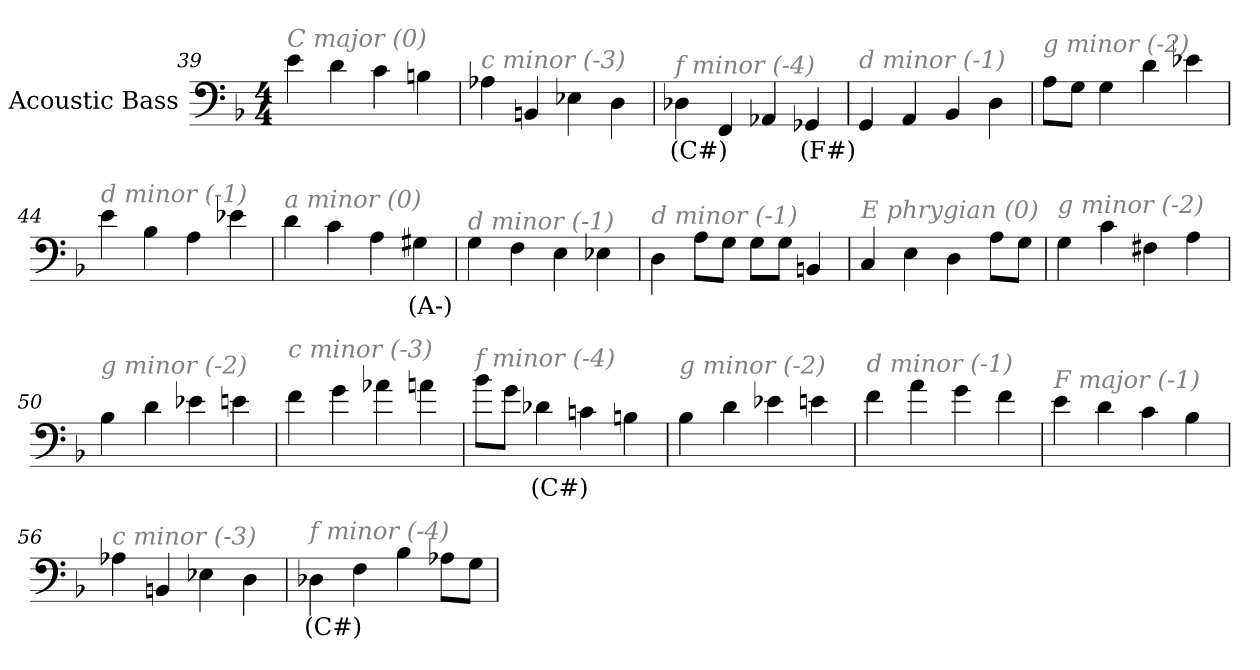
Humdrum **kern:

**kern	**text
*part1	*part1
*staff1	*staff1
*I"Acoustic Bass	*
*clefF4	*
*ITrd7c12	*
*k[b-]	*
*F:	*
*M4/4	*
=39	=39
!LO:TX:i:color=#808080:t=C major (0)	!
4E	.
4D	.
4C	.
4BBn	.
=40	=40
!LO:TX:i:color=#808080:t=c minor (-3)	!
4AA-X	.
4BBBn	.
4EE-X	.
4DD	.
=41	=41
!LO:TX:i:color=#808080:t=f minor (-4)	!
4DD-Xi	(C#)
4FFF	.
4AAA-X	.
4GGG-Xi	(F#)
=42	=42
!LO:TX:i:color=#808080:t=d minor (-1)	!
4GGG	.
4AAA	.
4BBB-	.
4DD	.
=43	=43
!LO:TX:i:color=#808080:t=g minor (-2)	!
8AAL	.
8GGJ	.
4GG	.
4D	.
4E-X	.
=44	=44
!LO:TX:i:color=#808080:t=d minor (-1)	!
4E	.
4BB-	.
4AA	.
4E-X	.
=45	=45
!LO:TX:i:color=#808080:t=a minor (0)	!
4D	.
4C	.
4AA	.
4GG#Xi	(A-)
=46	=46
!LO:TX:i:color=#808080:t=d minor (-1)	!
4GG	.
4FF	.
4EE	.
4EE-X	.
=47	=47
!LO:TX:i:color=#808080:t=d minor (-1)	!
4DD	.
8AAL	.
8GGJ	.
8GGL	.
8GGJ	.
4BBBn	.
=48	=48
!LO:TX:i:color=#808080:t=E phrygian (0)	!
4CC	.
4EE	.
4DD	.
8AAL	.
8GGJ	.
=49	=49
!LO:TX:i:color=#808080:t=g minor (-2)	!
4GG	.
4C	.
4FF#X	.
4AA	.
=50	=50
!LO:TX:i:color=#808080:t=g minor (-2)	!
4BB-	.
4D	.
4E-X	.
4En	.
=51	=51
!LO:TX:i:color=#808080:t=c minor (-3)	!
4F	.
4G	.
4A-X	.
4An	.
=52	=52
!LO:TX:i:color=#808080:t=f minor (-4)	!
8B-L	.
8GJ	.
4D-Xi	(C#)
4Cn	.
4BBn	.
=53	=53
!LO:TX:i:color=#808080:t=g minor (-2)	!
4BB-	.
4D	.
4E-X	.
4En	.
=54	=54
!LO:TX:i:color=#808080:t=d minor (-1)	!
4F	.
4A	.
4G	.
4F	.
=55	=55
!LO:TX:i:color=#808080:t=F major (-1)	!
4E	.
4D	.
4C	.
4BB-	.
=56	=56
!LO:TX:i:color=#808080:t=c minor (-3)	!
4AA-X	.
4BBBn	.
4EE-X	.
4DD	.
=57	=57
!LO:TX:i:color=#808080:t=f minor (-4)	!
4DD-Xi	(C#)
4FF	.
4BB-	.
8AA-XL	.
8GGJ	.
=	=
*-	*-
